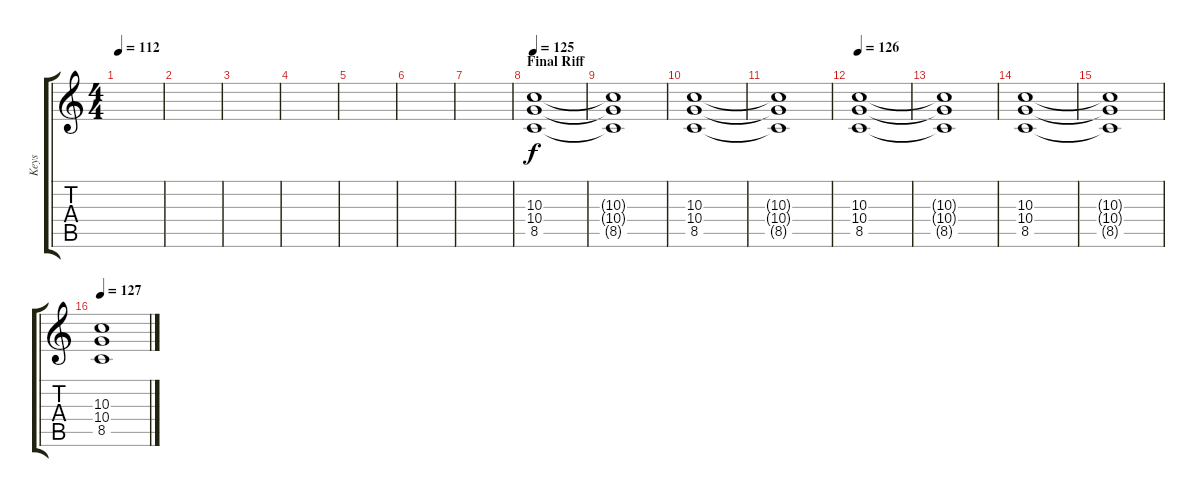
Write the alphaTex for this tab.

\track ("Keys" "Keys") {instrument stringensemble1}
\staff {score tabs}
\tuning (B4 Gb4 D4 A3 E3 B2) {hide}
\ts (4 4)
\tempo 112
\clef g2
\ks c
|
|
|
|
|
|
|
\section ("" "Final Riff")
\tempo 125
(10.3 10.4 8.5).1 |
(10.3{t} 10.4{t} 8.5{t}).1 |
(10.3 10.4 8.5).1 |
(10.3{t} 10.4{t} 8.5{t}).1 |
\tempo 126
(10.3 10.4 8.5).1 |
(10.3{t} 10.4{t} 8.5{t}).1 |
(10.3 10.4 8.5).1 |
(10.3{t} 10.4{t} 8.5{t}).1 |
\tempo 127
(10.3 10.4 8.5).1
